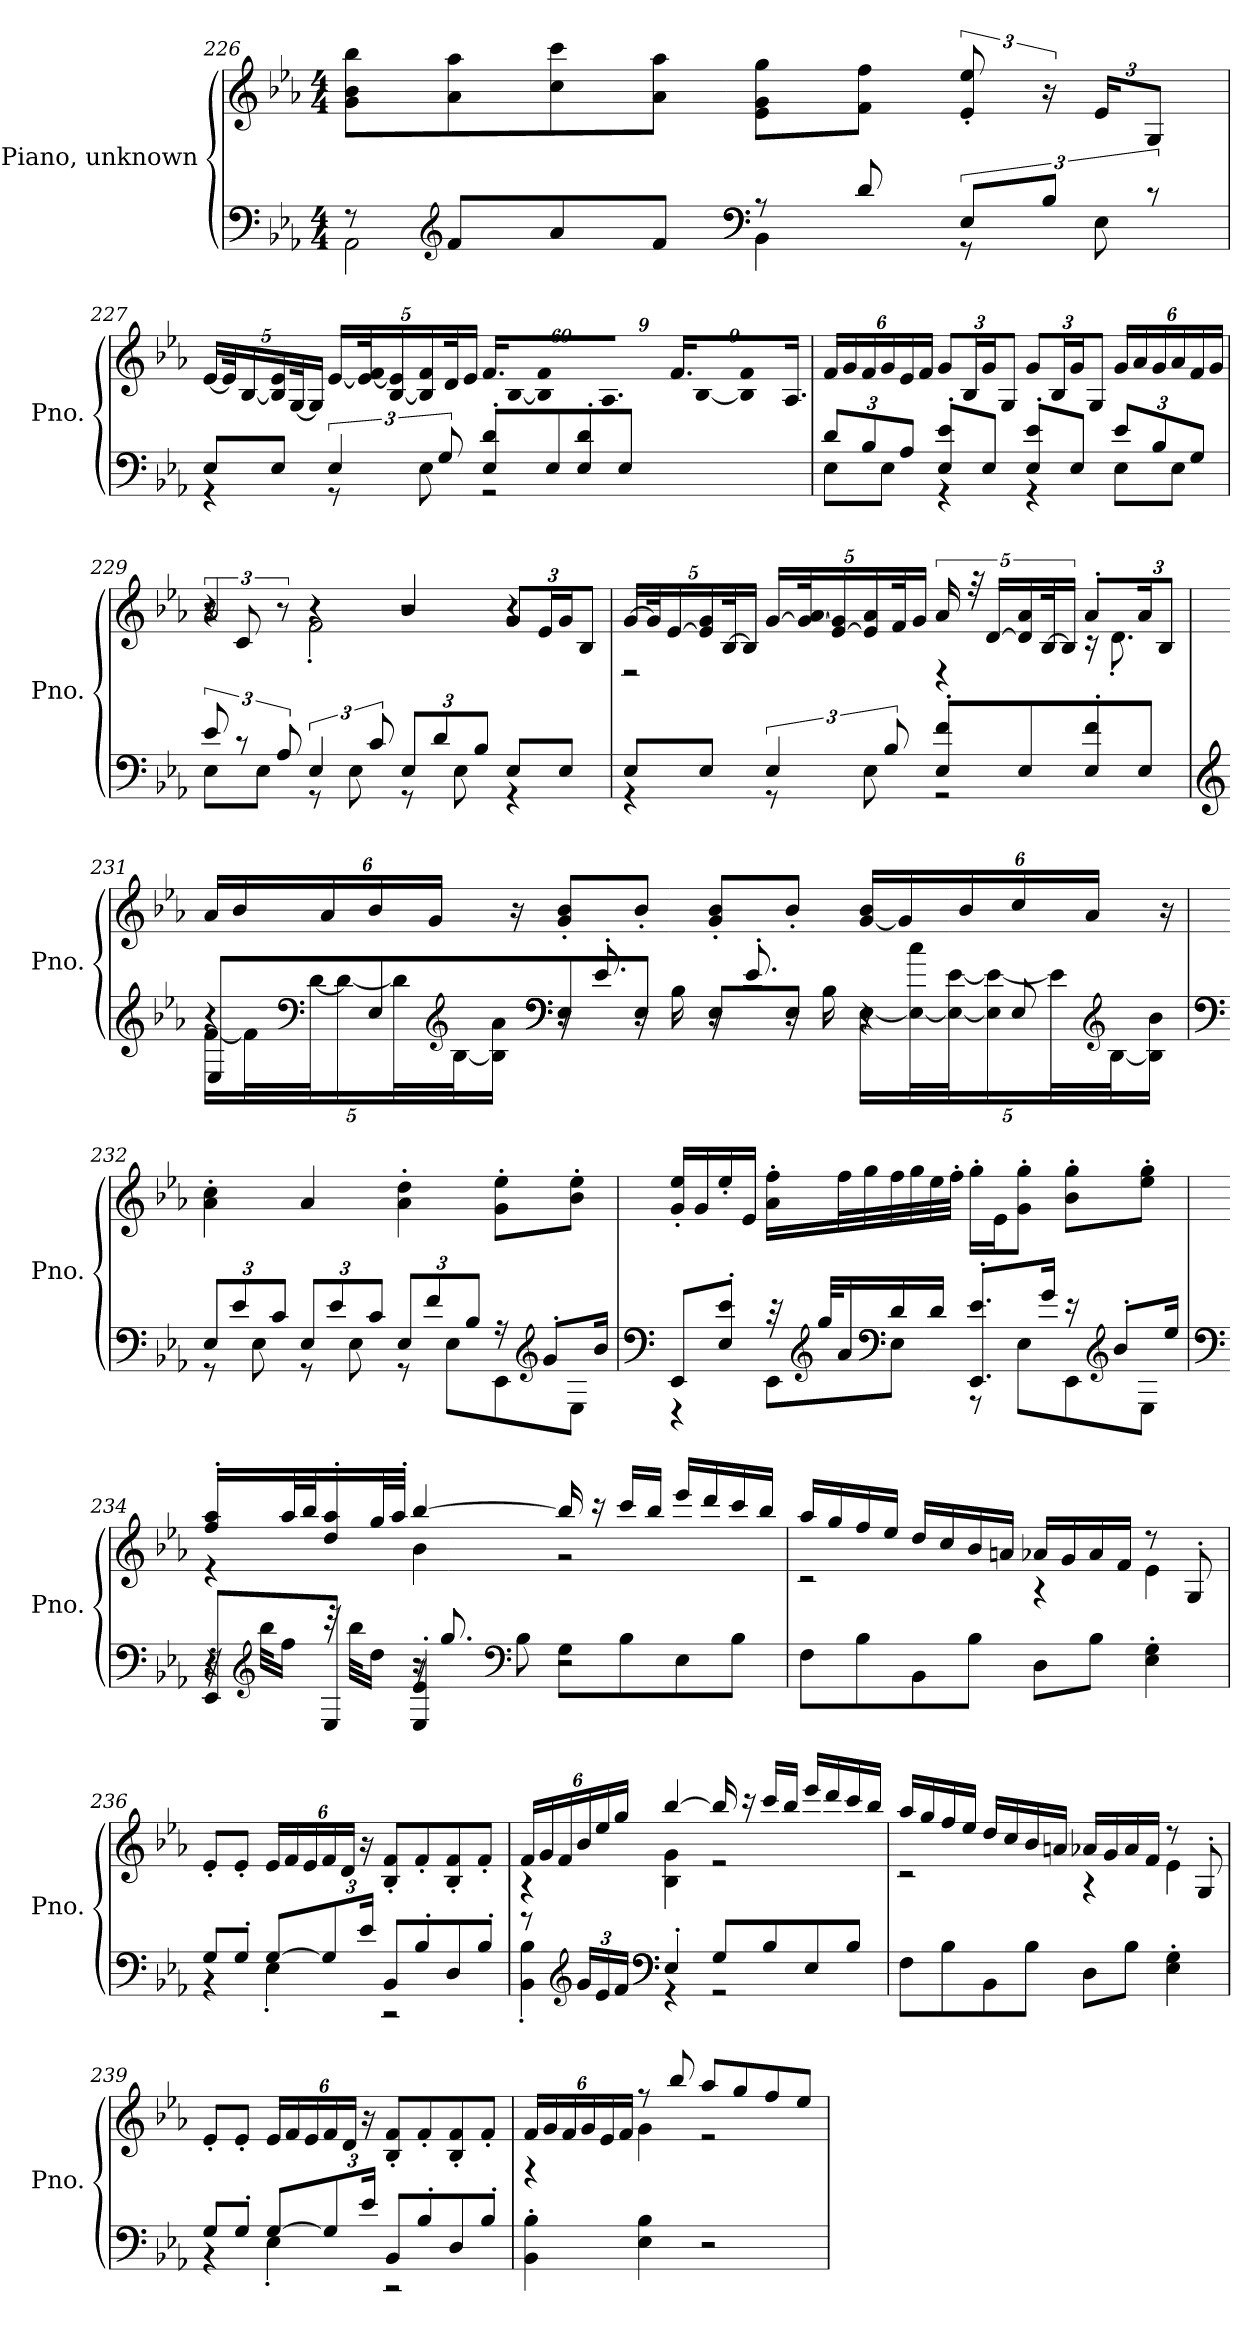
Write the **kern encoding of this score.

**kern	**kern
*part1	*part1
*staff2	*staff1
*I"Piano, unknown	*
*I'Pno.	*
!!LO:LB:g=z
*clefF4	*clefG2
*k[b-e-a-]	*k[b-e-a-]
*M4/4	*M4/4
=226	=226
*^	*
8r	2AA-\	8g\ 8b-\ 8bb-\L
*clefG2	*	*
8f/L	.	8a-\ 8aa-\
8a-/	.	8cc\ 8ccc\
8f/J	.	8a-\ 8aa-\J
*clefF4	*	*
8r	4BB-\	8e-\ 8g\ 8gg\L
8d/	.	8f\ 8ff\J
12E-/L	8r	12e-/' 12ee-/'
12B-/J	.	24r
.	8E-\	24e-/KL
12r	.	12G/J
=227	=227	=227
*	*	*Xbrackettup
8E-/L	4r	[20e-/LL
.	.	40e-/K]
.	.	[20B-/
8E-/J	.	20B-/] 20e-/
.	.	[40G/K
.	.	20G/JJ]
6E-/	8r	[20e-/LL
.	.	40e-/_ 40f/K
.	.	[20B-/ 20e-/]
.	8E-\	20B-/] 20f/
12G/	.	.
.	.	40d/K
.	.	20e-/JJ
8E-/' 8d/'L	2r	18.f/LL
!	!	!LO:N:vis=32
.	.	[1920%53B-/K
!	!	!LO:N:vis=16
.	.	1920%107B-/] 1920%107f/
8E-/	.	.
.	.	18.A-/JJ
8E-/' 8d/'	.	18.f/LL
!	!	!LO:N:vis=32
.	.	[1920%53B-/K
!	!	!LO:N:vis=16
.	.	1920%107B-/] 1920%107f/
8E-/J	.	.
.	.	18.A-/JJ
!!LO:LB:g=z
=228	=228	=228
*Xbrackettup	*	*
12d/L	8E-\L	24f/LL
.	.	24g/
12B-/	.	24f/
.	8E-\J	24g/
12A-/J	.	24e-/
.	.	24f/JJ
8E-/' 8e-/'L	4r	12g/L
.	.	24B-/L
8E-/J	.	24g/J
.	.	12G/J
8E-/' 8e-/'L	4r	12g/L
.	.	24B-/L
8E-/J	.	24g/J
.	.	12G/J
12e-/L	8E-\L	24g/LL
.	.	24a-/
12B-/	.	24g/
.	8E-\J	24a-/
12G/J	.	24f/
.	.	24g/JJ
=229	=229	=229
*	*	*^
*	*	*	*^
*brackettup	*	*	*	*brackettup
12e-/	8E-\L	2a-/	4r	12r
12r	.	.	.	12c/
.	8E-\J	.	.	.
12A-/	.	.	.	12r
6E-/	8r	.	2f'\	4r
.	8E-\	.	.	.
12c/	.	.	.	.
*Xbrackettup	*	*	*	*
12E-/L	8r	2r	.	4b-/
12d/	.	.	.	.
.	8E-\	.	.	.
12B-/J	.	.	.	.
*	*	*	*	*Xbrackettup
8E-/L	4r	.	4r	12g/L
.	.	.	.	24e-/L
8E-/J	.	.	.	24g/J
.	.	.	.	12B-/J
*	*	*	*v	*v
!!LO:PB:g=z
=230	=230	=230	=230
8E-/L	4r	[20g/LL	2r
.	.	40g/K]	.
.	.	[20e-/	.
8E-/J	.	20e-/] 20g/	.
.	.	[40B-/K	.
.	.	20B-/JJ]	.
*brackettup	*	*	*
6E-/	8r	[20g/LL	.
.	.	40g/_ 40a-/K	.
.	.	[20e-/ 20g/]	.
.	8E-\	20e-/] 20a-/	.
12B-/	.	.	.
.	.	40f/K	.
.	.	20g/JJ	.
*	*	*brackettup	*
8E-/' 8f/'L	2r	20a-/	4r
.	.	40r	.
.	.	[20d/LL	.
8E-/	.	20d/] 20a-/	.
.	.	[40B-/K	.
.	.	20B-/JJ]	.
8E-/' 8f/'	.	8a-'/L	16r
.	.	.	8.d'\
*	*	*Xbrackettup	*
8E-/J	.	24a-/K	.
.	.	12B-/J	.
*v	*v	*	*
*	*v	*v
!!LO:LB:g=z
=231	=231
*clefG2	*
*^	*
*	*Xbrackettup	*
*	*^	*
4r	[20f\LL	8E-/L	24a-/LL
.	.	.	24b-/
.	40f\L]	.	.
*clefF4	*	*	*
.	[40d\J	.	.
.	.	.	24a-/
.	20d\_	.	.
*	*	*	*brackettup
.	.	8E-/	24b-/
.	40d\L]	.	.
.	.	.	24g/JJ
*clefG2	*	*	*
.	[40B-\J	.	.
.	20B-\] 20a-\JJ	.	.
.	.	.	24r
*clefF4	*	*	*
16r	8r	8E-/	8g/' 8b-/'L
8.e-'/	.	.	.
.	16r	8E-/J	8b-'/J
.	16B-\	.	.
16r	8r	8E-/L	8g/' 8b-/'L
8.e-'/	.	.	.
.	16r	8E-/J	8b-'/J
.	16B-\	.	.
*	*	*	*Xbrackettup
4r	[20E-\LL	8r	[24g/ 24b-/LL
.	.	.	24g/]
.	40E-\_ 40cc\L	.	.
.	40E-\_ [40e-\J	.	.
.	.	.	24b-/
.	20E-\] 20e-\_	.	.
*	*	*	*brackettup
.	.	8E-/	24cc/
.	40e-\L]	.	.
.	.	.	24a-/JJ
*clefG2	*	*	*
.	[40B-\J	.	.
.	20B-\] 20b-\JJ	.	.
.	.	.	24r
*v	*v	*v	*
!!LO:LB:g=z
=232	=232
*clefF4	*
*^	*
12E-/L	8r	4a-\' 4cc\'
12e-/	.	.
.	8E-\	.
12c/J	.	.
12E-/L	8r	4a-/
12e-/	.	.
.	8E-\	.
12c/J	.	.
12E-/L	8r	4a-\' 4dd\'
12f/	.	.
.	8E-\L	.
12B-/J	.	.
16r	8EE-\	8g\' 8ee-\'L
*clefG2	*	*
8g'/L	.	.
.	8E-\J	8b-\' 8ee-\'J
16b-/Jk	.	.
=233	=233	=233
*clefF4	*	*
8EE-/L	4r	16g/' 16ee-/'LL
.	.	16g/
8E-/' 8e-/'J	.	16ee-'/
.	.	16e-/JJ
32r	8EE-\L	16a-\' 16ff\'LL
*clefG2	*	*
32gg/KLL	.	.
16a-/	.	32ff\L
.	.	32gg\
*clefF4	*	*
16d/	8E-\J	32ff\
.	.	32gg\
16d/JJ	.	32ee-\
.	.	32ff'\JJJ
8.EE-/' 8.e-/'L	8r	16gg'\LL
.	.	16e-\J
.	8E-\L	8g\' 8gg\'J
16g/Jk	.	.
16r	8EE-\	8b-\' 8gg\'L
*clefG2	*	*
8b-'/L	.	.
.	8E-\J	8ee-\' 8gg\'J
16ee-/Jk	.	.
*v	*v	*
!!LO:LB:g=z
=234	=234
*clefF4	*
*^	*^
*	*^	*	*
4r	32r	8EE-/L	16ff/' 16aa-/'LL	4r
*clefG2	*	*	*	*
.	32bb-\KLL	.	.	.
.	16ff\JJ	.	32aa-/L	.
.	.	.	32bb-/J	.
.	32r	8E-/J	16dd/' 16aa-/'	.
.	32bb-\KLL	.	.	.
.	16dd\JJ	.	32gg/L	.
.	.	.	32aa-'/JJJ	.
16r	8r	4E-/' 4e-/'	[4bb-/	4b-\
8.gg/	.	.	.	.
*clefF4	*	*	*	*
.	8B-\	.	.	.
2r	8G\L	2r	16bb-/]	2r
.	.	.	16r	.
.	8B-\	.	16ccc/LL	.
.	.	.	16bb-/JJ	.
.	8E-\	.	16eee-/LL	.
.	.	.	16ddd/	.
.	8B-\J	.	16ccc/	.
.	.	.	16bb-/JJ	.
*v	*v	*v	*	*
=235	=235	=235
8F\L	16aa-/LL	2r
.	16gg/	.
8B-\	16ff/	.
.	16ee-/JJ	.
8BB-\	16dd/LL	.
.	16cc/	.
8B-\J	16b-/	.
.	16an/JJ	.
8D\L	16a-X/LL	4r
.	16g/	.
8B-\J	16a-/	.
.	16f/JJ	.
4E-\' 4G\'	8r	4e-\
.	8G'/	.
*	*v	*v
!!LO:LB:g=z
=236	=236
*^	*
8G/L	4r	8e-'/L
8G'/J	.	8e-'/J
*	*	*Xbrackettup
[8G/L	4E-'\	24e-/LL
.	.	24f/
.	.	24e-/
*	*	*brackettup
12G/]	.	24f/
.	.	24d/JJ
24e-/Jk	.	24r
8BB-/L	2r	8B-/' 8f/'L
8B-'/	.	8f'/
8D/	.	8B-/' 8f/'
8B-'/J	.	8f'/J
=237	=237	=237
*	*	*Xbrackettup
*	*	*^
8r	4BB-\' 4B-\'	24f/LL	4r
.	.	24g/	.
.	.	24f/	.
*clefG2	*	*	*
24g/LL	.	24b-/	.
24e-/	.	24ee-/	.
24f/JJ	.	24gg/JJ	.
*clefF4	*	*	*
4E-'/	4r	[4bb-/	4B-\ 4g\
8G/L	2r	16bb-/]	2r
.	.	16r	.
8B-/	.	16ccc/LL	.
.	.	16bb-/JJ	.
8E-/	.	16eee-/LL	.
.	.	16ddd/	.
8B-/J	.	16ccc/	.
.	.	16bb-/JJ	.
*v	*v	*	*
!!LO:LB:g=z	!!
=238	=238	=238
8F\L	16aa-/LL	2r
.	16gg/	.
8B-\	16ff/	.
.	16ee-/JJ	.
8BB-\	16dd/LL	.
.	16cc/	.
8B-\J	16b-/	.
.	16an/JJ	.
8D\L	16a-X/LL	4r
.	16g/	.
8B-\J	16a-/	.
.	16f/JJ	.
4E-\' 4G\'	8r	4e-\
.	8G'/	.
*	*v	*v
=239	=239
*^	*
8G/L	4r	8e-'/L
8G'/J	.	8e-'/J
[8G/L	4E-'\	24e-/LL
.	.	24f/
.	.	24e-/
*	*	*brackettup
12G/]	.	24f/
.	.	24d/JJ
24e-/Jk	.	24r
8BB-/L	2r	8B-/' 8f/'L
8B-'/	.	8f'/
8D/	.	8B-/' 8f/'
8B-'/J	.	8f'/J
*v	*v	*
=240	=240
*	*Xbrackettup
*	*^
4BB-\' 4B-\'	24f/LL	4r
.	24g/	.
.	24f/	.
.	24g/	.
.	24e-/	.
.	24f/JJ	.
4E-\ 4B-\	8r	4g\
.	8bb-/	.
2r	8aa-/L	2r
.	8gg/	.
.	8ff/	.
.	8ee-/J	.
*	*v	*v
=	=
*-	*-
